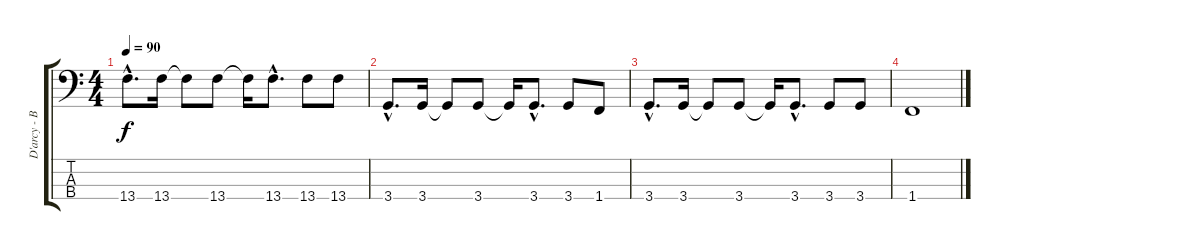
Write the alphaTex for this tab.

\track ("D'arcy - Bass" "D'arcy - B") {instrument electricbasspick}
\staff {score tabs}
\tuning (G2 D2 A1 E1) {hide}
\ts (4 4)
\tempo 90
\clef f4
\ks c
13.4{hac}.8{d dy f} 13.4.16 13.4{t}.8 13.4.8 13.4{t}.16 13.4{hac}.8{d} 13.4.8 13.4.8 |
3.4{hac}.8{d} 3.4.16 3.4{t}.8 3.4.8 3.4{t}.16 3.4{hac}.8{d} 3.4.8 1.4.8 |
3.4{hac}.8{d} 3.4.16 3.4{t}.8 3.4.8 3.4{t}.16 3.4{hac}.8{d} 3.4.8 3.4.8 |
1.4.1
